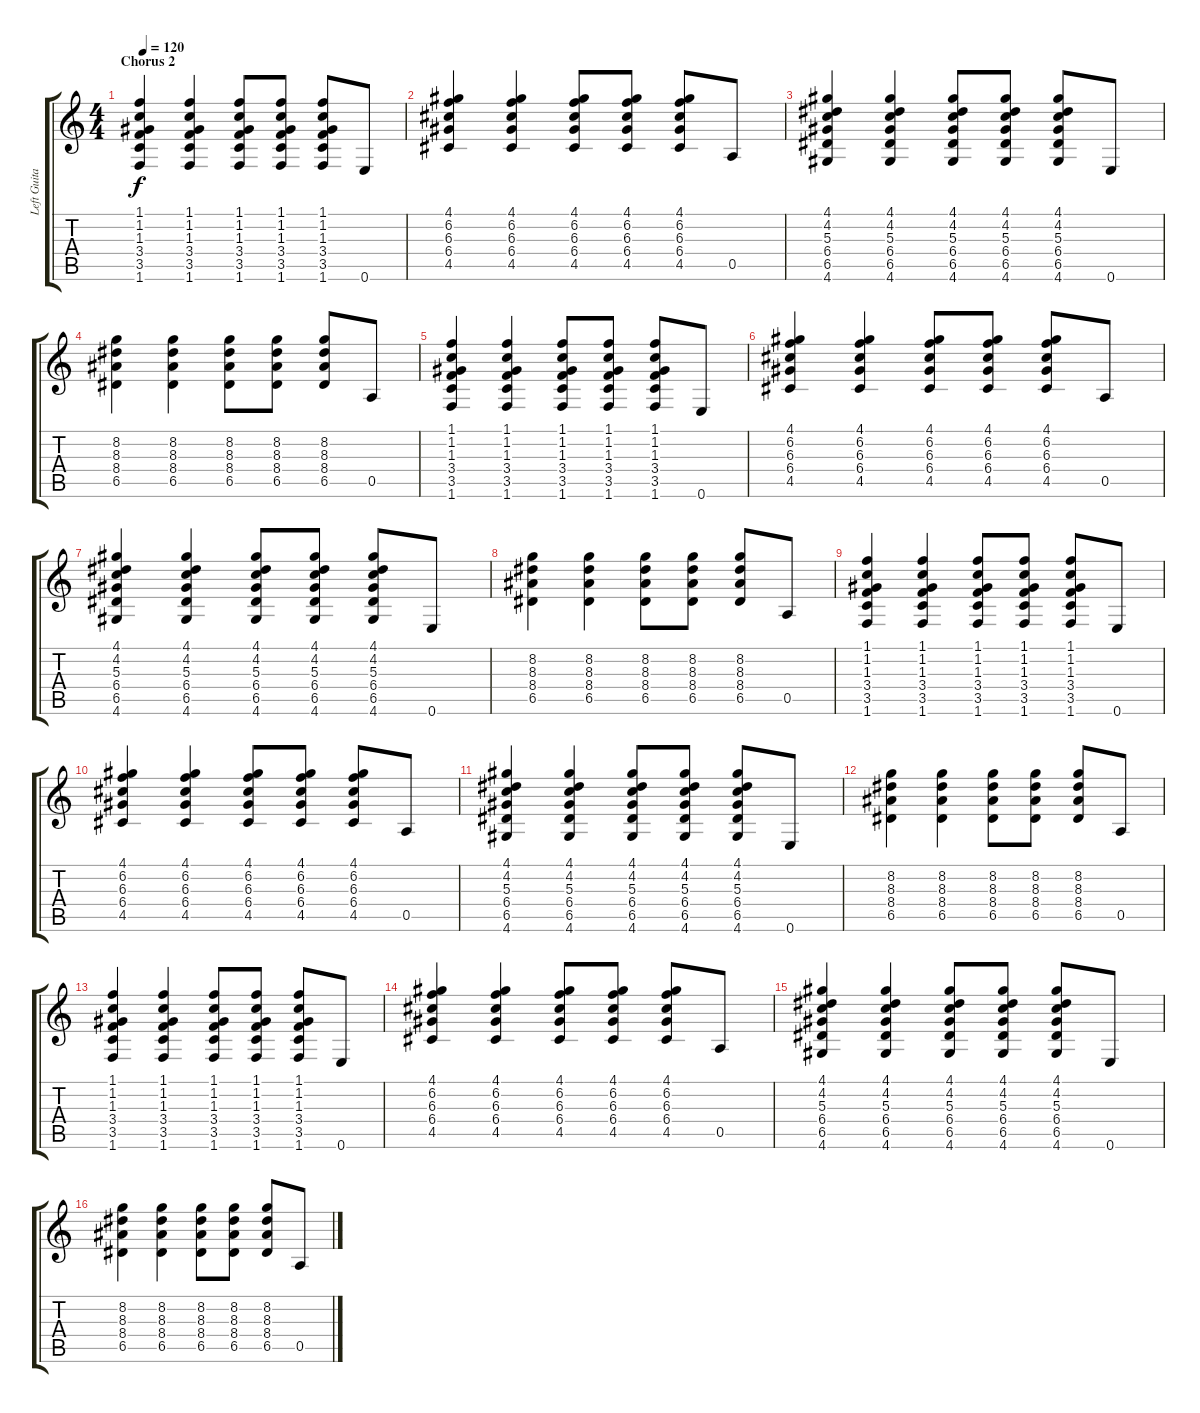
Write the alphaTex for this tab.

\track ("Left Guitar" "Left Guita") {instrument distortionguitar}
\staff {score tabs}
\tuning (E4 B3 G3 D3 A2 E2) {hide}
\ts (4 4)
\section ("" "Chorus 2")
\tempo 120
\clef g2
\ks c
(1.1 1.2 1.3 3.4 3.5 1.6).4{dy f} (1.1 1.2 1.3 3.4 3.5 1.6).4 (1.1 1.2 1.3 3.4 3.5 1.6).8 (1.1 1.2 1.3 3.4 3.5 1.6).8 (1.1 1.2 1.3 3.4 3.5 1.6).8 0.6.8 |
(4.1 6.2 6.3 6.4 4.5).4 (4.1 6.2 6.3 6.4 4.5).4 (4.1 6.2 6.3 6.4 4.5).8 (4.1 6.2 6.3 6.4 4.5).8 (4.1 6.2 6.3 6.4 4.5).8 0.5.8 |
(4.1 4.2 5.3 6.4 6.5 4.6).4 (4.1 4.2 5.3 6.4 6.5 4.6).4 (4.1 4.2 5.3 6.4 6.5 4.6).8 (4.1 4.2 5.3 6.4 6.5 4.6).8 (4.1 4.2 5.3 6.4 6.5 4.6).8 0.6.8 |
(8.2 8.3 8.4 6.5).4 (8.2 8.3 8.4 6.5).4 (8.2 8.3 8.4 6.5).8 (8.2 8.3 8.4 6.5).8 (8.2 8.3 8.4 6.5).8 0.5.8 |
(1.1 1.2 1.3 3.4 3.5 1.6).4 (1.1 1.2 1.3 3.4 3.5 1.6).4 (1.1 1.2 1.3 3.4 3.5 1.6).8 (1.1 1.2 1.3 3.4 3.5 1.6).8 (1.1 1.2 1.3 3.4 3.5 1.6).8 0.6.8 |
(4.1 6.2 6.3 6.4 4.5).4 (4.1 6.2 6.3 6.4 4.5).4 (4.1 6.2 6.3 6.4 4.5).8 (4.1 6.2 6.3 6.4 4.5).8 (4.1 6.2 6.3 6.4 4.5).8 0.5.8 |
(4.1 4.2 5.3 6.4 6.5 4.6).4 (4.1 4.2 5.3 6.4 6.5 4.6).4 (4.1 4.2 5.3 6.4 6.5 4.6).8 (4.1 4.2 5.3 6.4 6.5 4.6).8 (4.1 4.2 5.3 6.4 6.5 4.6).8 0.6.8 |
(8.2 8.3 8.4 6.5).4 (8.2 8.3 8.4 6.5).4 (8.2 8.3 8.4 6.5).8 (8.2 8.3 8.4 6.5).8 (8.2 8.3 8.4 6.5).8 0.5.8 |
(1.1 1.2 1.3 3.4 3.5 1.6).4 (1.1 1.2 1.3 3.4 3.5 1.6).4 (1.1 1.2 1.3 3.4 3.5 1.6).8 (1.1 1.2 1.3 3.4 3.5 1.6).8 (1.1 1.2 1.3 3.4 3.5 1.6).8 0.6.8 |
(4.1 6.2 6.3 6.4 4.5).4 (4.1 6.2 6.3 6.4 4.5).4 (4.1 6.2 6.3 6.4 4.5).8 (4.1 6.2 6.3 6.4 4.5).8 (4.1 6.2 6.3 6.4 4.5).8 0.5.8 |
(4.1 4.2 5.3 6.4 6.5 4.6).4 (4.1 4.2 5.3 6.4 6.5 4.6).4 (4.1 4.2 5.3 6.4 6.5 4.6).8 (4.1 4.2 5.3 6.4 6.5 4.6).8 (4.1 4.2 5.3 6.4 6.5 4.6).8 0.6.8 |
(8.2 8.3 8.4 6.5).4 (8.2 8.3 8.4 6.5).4 (8.2 8.3 8.4 6.5).8 (8.2 8.3 8.4 6.5).8 (8.2 8.3 8.4 6.5).8 0.5.8 |
(1.1 1.2 1.3 3.4 3.5 1.6).4 (1.1 1.2 1.3 3.4 3.5 1.6).4 (1.1 1.2 1.3 3.4 3.5 1.6).8 (1.1 1.2 1.3 3.4 3.5 1.6).8 (1.1 1.2 1.3 3.4 3.5 1.6).8 0.6.8 |
(4.1 6.2 6.3 6.4 4.5).4 (4.1 6.2 6.3 6.4 4.5).4 (4.1 6.2 6.3 6.4 4.5).8 (4.1 6.2 6.3 6.4 4.5).8 (4.1 6.2 6.3 6.4 4.5).8 0.5.8 |
(4.1 4.2 5.3 6.4 6.5 4.6).4 (4.1 4.2 5.3 6.4 6.5 4.6).4 (4.1 4.2 5.3 6.4 6.5 4.6).8 (4.1 4.2 5.3 6.4 6.5 4.6).8 (4.1 4.2 5.3 6.4 6.5 4.6).8 0.6.8 |
(8.2 8.3 8.4 6.5).4 (8.2 8.3 8.4 6.5).4 (8.2 8.3 8.4 6.5).8 (8.2 8.3 8.4 6.5).8 (8.2 8.3 8.4 6.5).8 0.5.8
